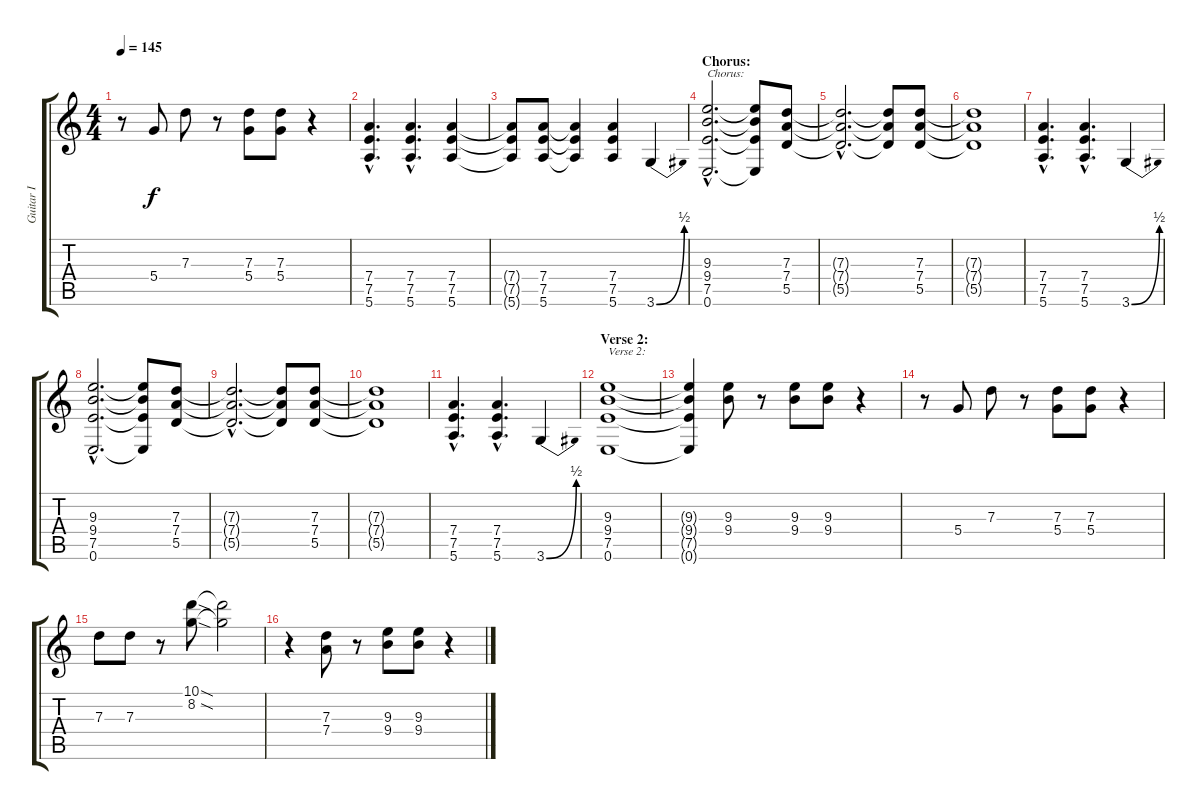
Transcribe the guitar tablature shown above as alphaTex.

\track ("Guitar I" "Guitar I") {instrument distortionguitar}
\staff {score tabs}
\tuning (E4 B3 G3 D3 A2 E2) {hide}
\ts (4 4)
\tempo 145
\clef g2
\ks c
r.8{dy f} 5.4.8 7.3.8 r.8 (7.3 5.4).8 (7.3 5.4).8 r.4 |
(7.4{hac} 7.5{hac} 5.6{hac}).4{d} (7.4{hac} 7.5{hac} 5.6{hac}).4{d} (7.4 7.5 5.6).4 |
(7.4{t} 7.5{t} 5.6{t}).8 (7.4 7.5 5.6).8 (7.4{t} 7.5{t} 5.6{t}).4 (7.4 7.5 5.6).4 3.6{be (bend 0 0 60 2)}.4 |
\section ("" "Chorus:")
(9.3{hac} 9.4{hac} 7.5{hac} 0.6{hac}).2{d txt "Chorus:"} (9.3{t} 9.4{t} 7.5{t} 0.6{t}).8 (7.3 7.4 5.5).8 |
(7.3{hac t} 7.4{hac t} 5.5{hac t}).2{d} (7.3{t} 7.4{t} 5.5{t}).8 (7.3 7.4 5.5).8 |
(7.3{t} 7.4{t} 5.5{t}).1 |
(7.4{hac} 7.5{hac} 5.6{hac}).4{d} (7.4{hac} 7.5{hac} 5.6{hac}).4{d} 3.6{be (bend 0 0 60 2)}.4 |
(9.3{hac} 9.4{hac} 7.5{hac} 0.6{hac}).2{d} (9.3{t} 9.4{t} 7.5{t} 0.6{t}).8 (7.3 7.4 5.5).8 |
(7.3{hac t} 7.4{hac t} 5.5{hac t}).2{d} (7.3{t} 7.4{t} 5.5{t}).8 (7.3 7.4 5.5).8 |
(7.3{t} 7.4{t} 5.5{t}).1 |
(7.4{hac} 7.5{hac} 5.6{hac}).4{d} (7.4{hac} 7.5{hac} 5.6{hac}).4{d} 3.6{be (bend 0 0 60 2)}.4 |
\section ("" "Verse 2:")
(9.3 9.4 7.5 0.6).1{txt "Verse 2:"} |
(9.3{t} 9.4{t} 7.5{t} 0.6{t}).4 (9.3 9.4).8 r.8 (9.3 9.4).8 (9.3 9.4).8 r.4 |
r.8 5.4.8 7.3.8 r.8 (7.3 5.4).8 (7.3 5.4).8 r.4 |
7.3.8 7.3.8 r.8 (10.1{sod} 8.2{sod}).8 (10.1{t} 8.2{t}).2 |
r.4 (7.3 7.4).8 r.8 (9.3 9.4).8 (9.3 9.4).8 r.4
